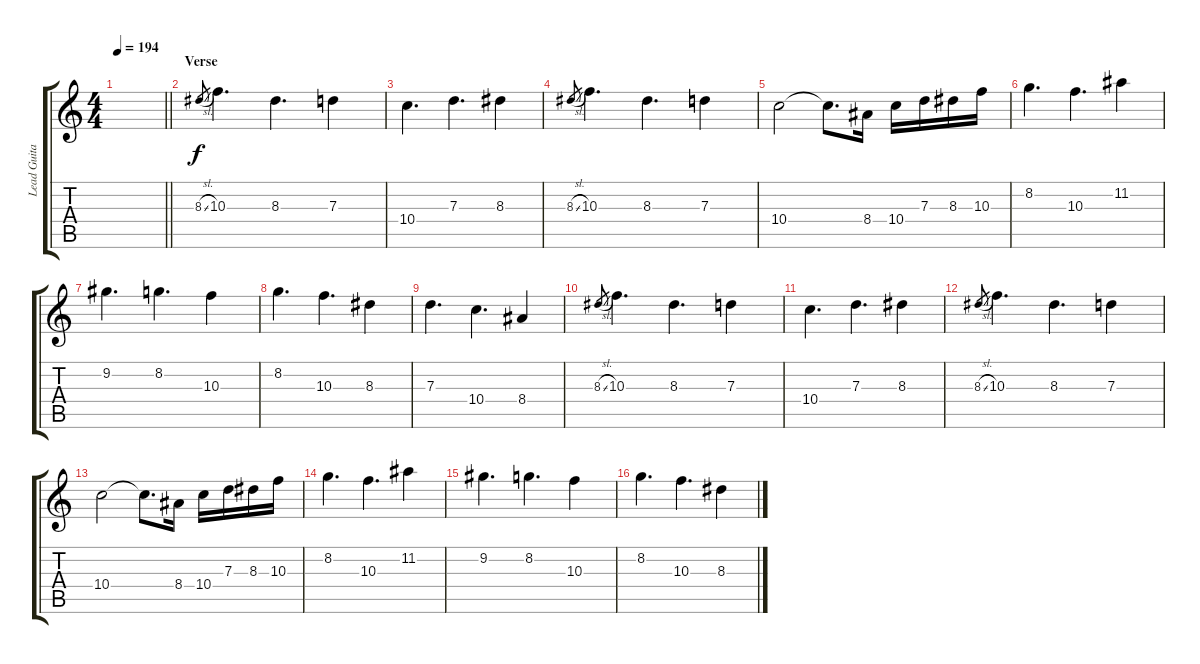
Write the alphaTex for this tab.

\track ("Lead Guitar" "Lead Guita") {instrument distortionguitar}
\staff {score tabs}
\tuning (E4 B3 G3 D3 A2 E2) {hide}
\ts (4 4)
\tempo 194
\clef g2
\barLineRight lightlight
\ks c
|
\section ("" "Verse")
8.3{sl}.8{gr} 10.3.4{d} 8.3.4{d} 7.3.4 |
10.4.4{d} 7.3.4{d} 8.3.4 |
8.3{sl}.8{gr} 10.3.4{d} 8.3.4{d} 7.3.4 |
10.4.2 10.4{t}.8{d} 8.4.16 10.4.16 7.3.16 8.3.16 10.3.16 |
8.2.4{d} 10.3.4{d} 11.2.4 |
9.2.4{d} 8.2.4{d} 10.3.4 |
8.2.4{d} 10.3.4{d} 8.3.4 |
7.3.4{d} 10.4.4{d} 8.4.4 |
8.3{sl}.8{gr} 10.3.4{d} 8.3.4{d} 7.3.4 |
10.4.4{d} 7.3.4{d} 8.3.4 |
8.3{sl}.8{gr} 10.3.4{d} 8.3.4{d} 7.3.4 |
10.4.2 10.4{t}.8{d} 8.4.16 10.4.16 7.3.16 8.3.16 10.3.16 |
8.2.4{d} 10.3.4{d} 11.2.4 |
9.2.4{d} 8.2.4{d} 10.3.4 |
8.2.4{d} 10.3.4{d} 8.3.4
